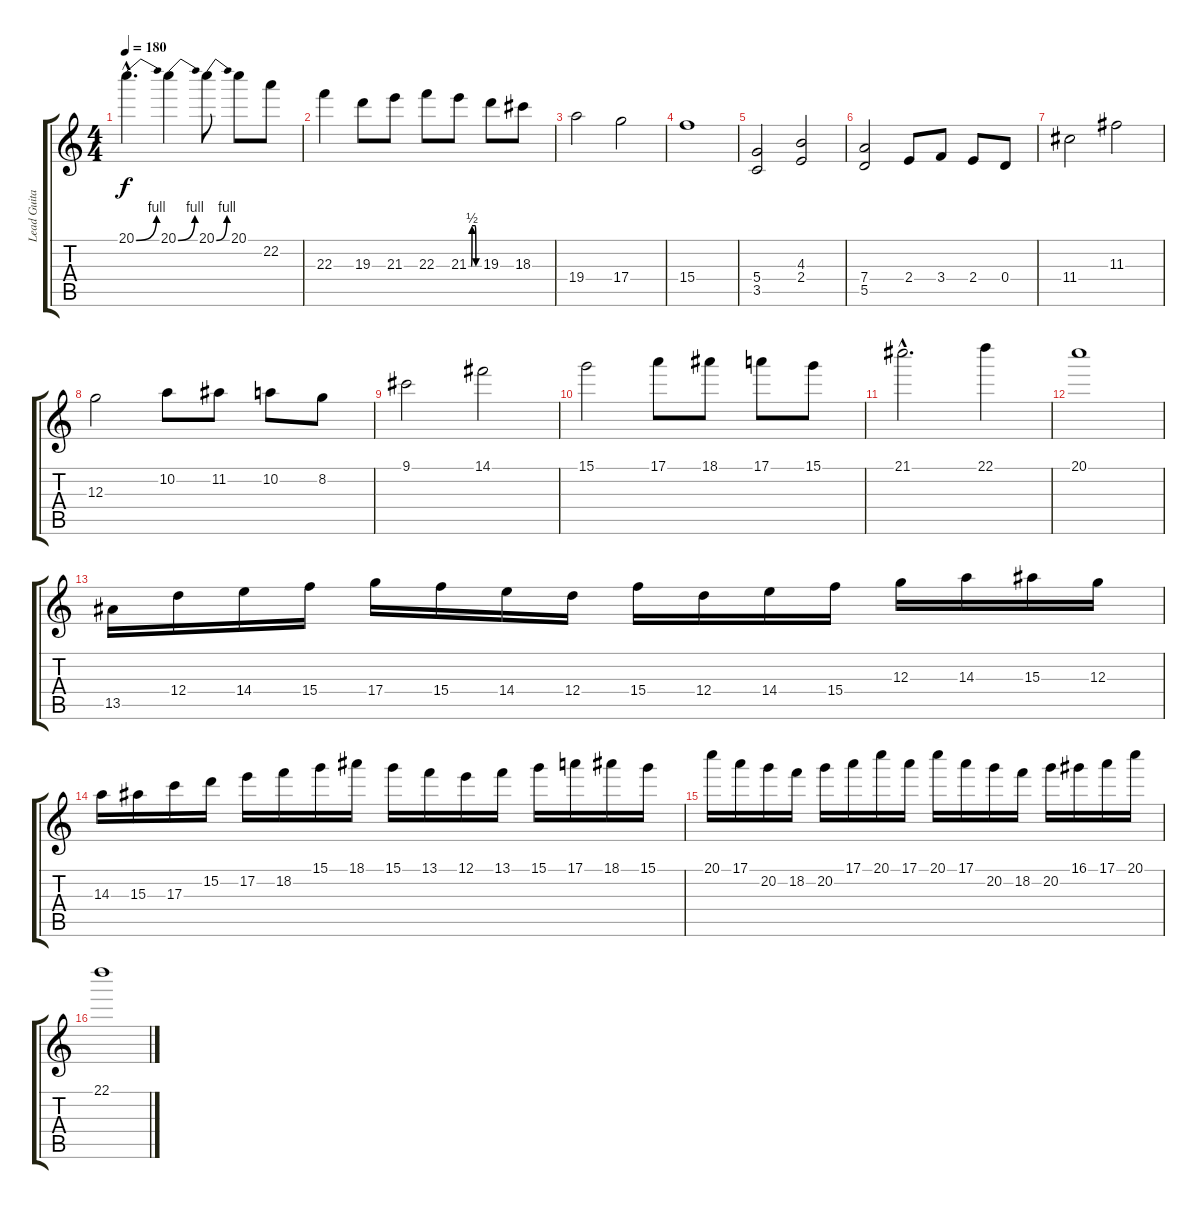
\track ("Lead Guitar" "Lead Guita") {instrument overdrivenguitar}
\staff {score tabs}
\tuning (E4 B3 G3 D3 A2 E2) {hide}
\ts (4 4)
\tempo 180
\clef g2
\ks c
20.1{be (bend 0 0 60 4) hac}.4{d dy f} 20.1{be (bend 0 0 60 4)}.4 20.1{be (bend 0 0 60 4)}.8 20.1.8 22.2.8 |
22.3.4 19.3.8 21.3.8 22.3.8 21.3{be (custom 0 0 17 0 20 2 38 2 42 0 60 0)}.8 19.3.8 18.3.8 |
19.4.2 17.4.2 |
15.4.1 |
(5.4 3.5).2 (4.3 2.4).2 |
(7.4 5.5).2 2.4.8 3.4.8 2.4.8 0.4.8 |
11.4.2 11.3.2 |
12.3.2 10.2.8 11.2.8 10.2.8 8.2.8 |
9.1.2 14.1.2 |
15.1.2 17.1.8 18.1.8 17.1.8 15.1.8 |
21.1{hac}.2{d} 22.1.4 |
20.1.1 |
13.5.16 12.4.16 14.4.16 15.4.16 17.4.16 15.4.16 14.4.16 12.4.16 15.4.16 12.4.16 14.4.16 15.4.16 12.3.16 14.3.16 15.3.16 12.3.16 |
14.3.16 15.3.16 17.3.16 15.2.16 17.2.16 18.2.16 15.1.16 18.1.16 15.1.16 13.1.16 12.1.16 13.1.16 15.1.16 17.1.16 18.1.16 15.1.16 |
20.1.16 17.1.16 20.2.16 18.2.16 20.2.16 17.1.16 20.1.16 17.1.16 20.1.16 17.1.16 20.2.16 18.2.16 20.2.16 16.1.16 17.1.16 20.1.16 |
22.1.1
